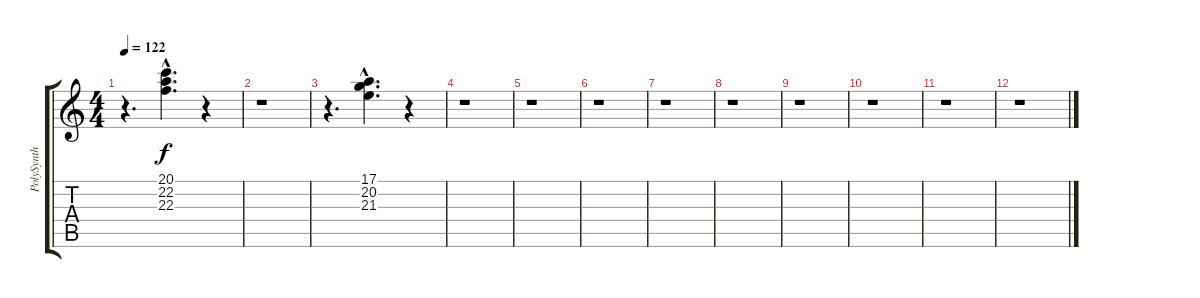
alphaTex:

\track ("PolySynth" "PolySynth") {instrument pad3polysynth}
\staff {score tabs}
\tuning (E4 B3 G3 D3 A2 E2) {hide}
\ts (4 4)
\tempo 122
\clef g2
\ks c
r.4{d dy f} (20.1{hac} 22.2{hac} 22.3{hac}).4{d} r.4 |
r.1 |
r.4{d} (17.1{hac} 20.2{hac} 21.3{hac}).4{d} r.4 |
r.1 |
r.1 |
r.1 |
r.1 |
r.1 |
r.1 |
r.1 |
r.1 |
r.1
